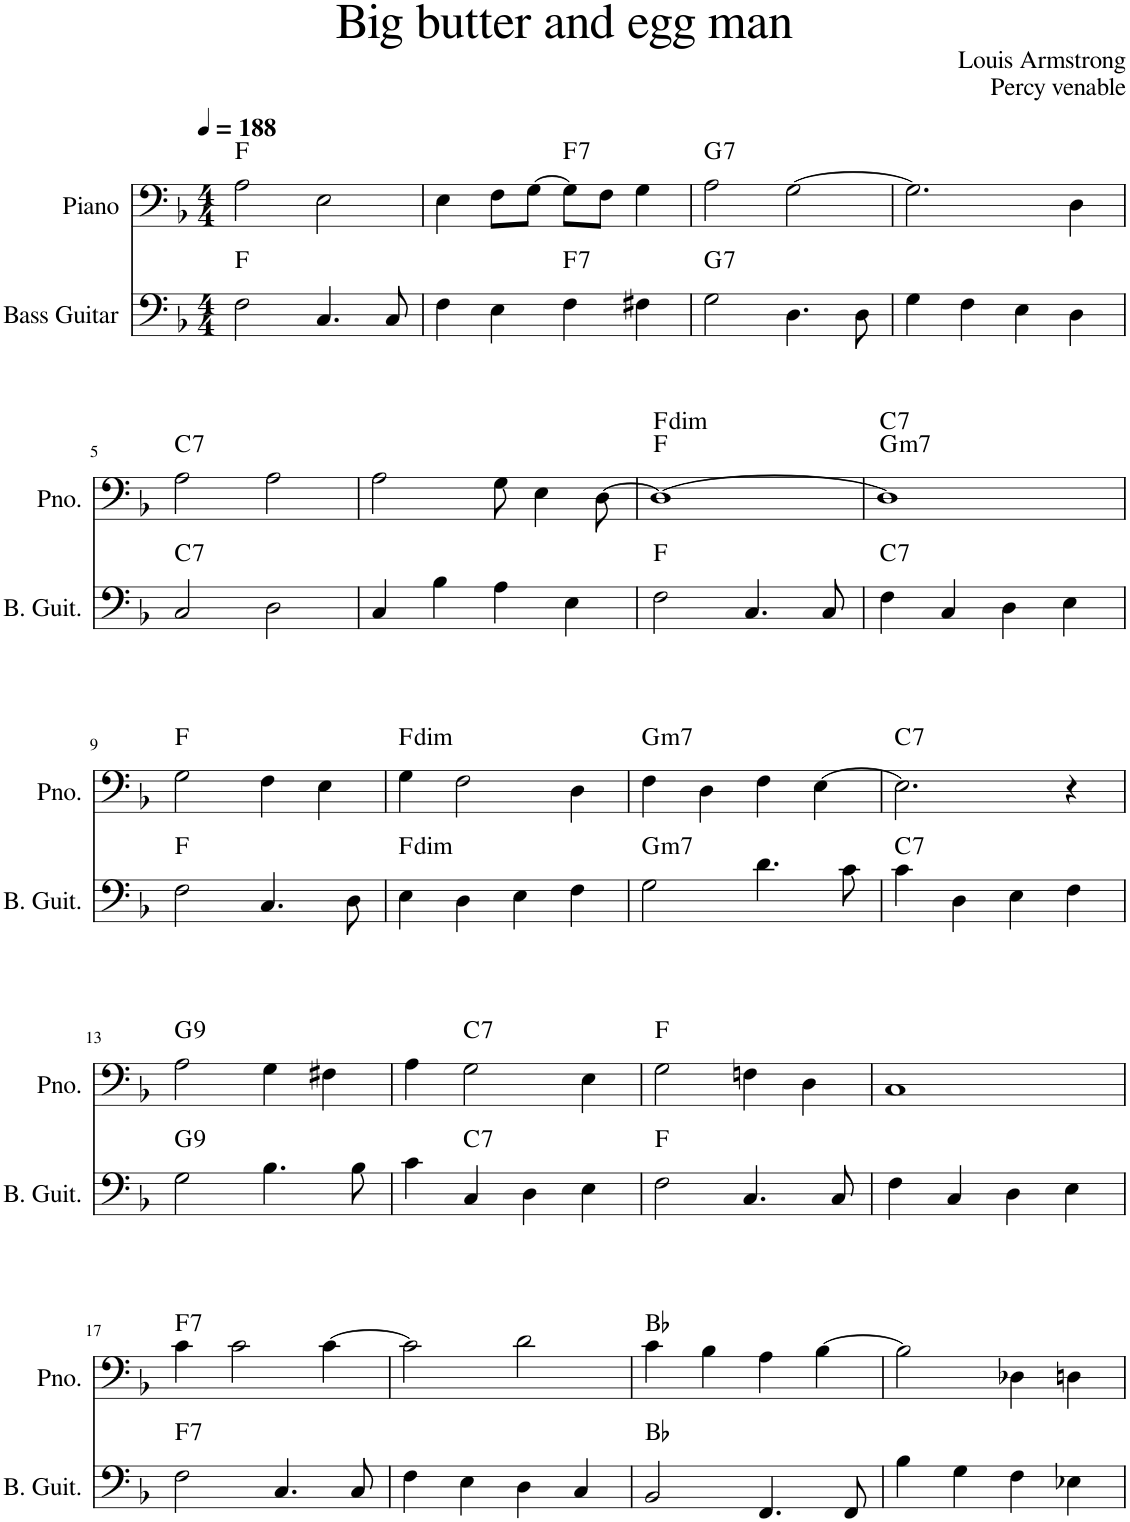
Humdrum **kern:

**kern	**harte	**kern	**harte
*part2	*part2	*part1	*part1
*staff2	*	*staff1	*
*I"Bass Guitar	*	*I"Piano	*
*I'B. Guit.	*	*I'Pno.	*
*clefF4	*	*clefF4	*
*Trd7c12	*	*	*
*k[b-]	*	*k[b-]	*
*M4/4	*	*M4/4	*
*MM188	*	*MM188	*
=1	=1	=1	=1
2F\	F:maj	2A\	F:maj
4.C/	.	2E\	.
8C/	.	.	.
=2	=2	=2	=2
4F\	.	4E\	.
4E\	.	8F\L	.
.	.	[8G\J	.
!	!LO:H:kt=7	!	!LO:H:kt=7
4F\	F:7	8G\L]	F:7
.	.	8F\J	.
4F#X\	.	4G\	.
=3	=3	=3	=3
!	!LO:H:kt=7	!	!LO:H:kt=7
2G\	G:7	2A\	G:7
4.D\	.	[2G\	.
8D\	.	.	.
=4	=4	=4	=4
4G\	.	2.G\]	.
4F\	.	.	.
4E\	.	.	.
4D\	.	4D\	.
!!LO:LB:g=z
=5	=5	=5	=5
!	!LO:H:kt=7	!	!LO:H:kt=7
2C/	C:7	2A\	C:7
2D\	.	2A\	.
=6	=6	=6	=6
4C/	.	2A\	.
4B-\	.	.	.
4A\	.	8G\	.
.	.	4E\	.
4E\	.	.	.
.	.	[8D\	.
=7	=7	=7	=7
!	!	!	!LO:H:n=2:kt=dim
2F\	F:maj	1D_	F:maj F:dim
4.C/	.	.	.
8C/	.	.	.
=8	=8	=8	=8
!	!LO:H:kt=7	!	!LO:H:n=1:kt=m7
!	!	!	!LO:H:n=2:kt=7
4F\	C:7	1D]	G:min7 C:7
4C/	.	.	.
4D\	.	.	.
4E\	.	.	.
!!LO:LB:g=z
=9	=9	=9	=9
2F\	F:maj	2G\	F:maj
4.C/	.	4F\	.
.	.	4E\	.
8D\	.	.	.
=10	=10	=10	=10
!	!LO:H:kt=dim	!	!LO:H:kt=dim
4E\	F:dim	4G\	F:dim
4D\	.	2F\	.
4E\	.	.	.
4F\	.	4D\	.
=11	=11	=11	=11
!	!LO:H:kt=m7	!	!LO:H:kt=m7
2G\	G:min7	4F\	G:min7
.	.	4D\	.
4.d\	.	4F\	.
.	.	[4E\	.
8c\	.	.	.
=12	=12	=12	=12
!	!LO:H:kt=7	!	!LO:H:kt=7
4c\	C:7	2.E\]	C:7
4D\	.	.	.
4E\	.	.	.
4F\	.	4r	.
!!LO:LB:g=z
=13	=13	=13	=13
!	!LO:H:kt=9	!	!LO:H:kt=9
2G\	G:9	2A\	G:9
4.B-\	.	4G\	.
.	.	4F#X\	.
8B-\	.	.	.
=14	=14	=14	=14
4c\	.	4A\	.
!	!LO:H:kt=7	!	!LO:H:kt=7
4C/	C:7	2G\	C:7
4D\	.	.	.
4E\	.	4E\	.
=15	=15	=15	=15
2F\	F:maj	2G\	F:maj
4.C/	.	4Fn\	.
.	.	4D\	.
8C/	.	.	.
=16	=16	=16	=16
4F\	.	1C	.
4C/	.	.	.
4D\	.	.	.
4E\	.	.	.
!!LO:LB:g=z
=17	=17	=17	=17
!	!LO:H:kt=7	!	!LO:H:kt=7
2F\	F:7	4c\	F:7
.	.	2c\	.
4.C/	.	.	.
.	.	[4c\	.
8C/	.	.	.
=18	=18	=18	=18
4F\	.	2c\]	.
4E\	.	.	.
4D\	.	2d\	.
4C/	.	.	.
=19	=19	=19	=19
2BB-/	Bb:maj	4c\	Bb:maj
.	.	4B-\	.
4.FF/	.	4A\	.
.	.	[4B-\	.
8FF/	.	.	.
=20	=20	=20	=20
4B-\	.	2B-\]	.
4G\	.	.	.
4F\	.	4D-X\	.
4E-X\	.	4Dn\	.
=	=	=	=
*-	*-	*-	*-
